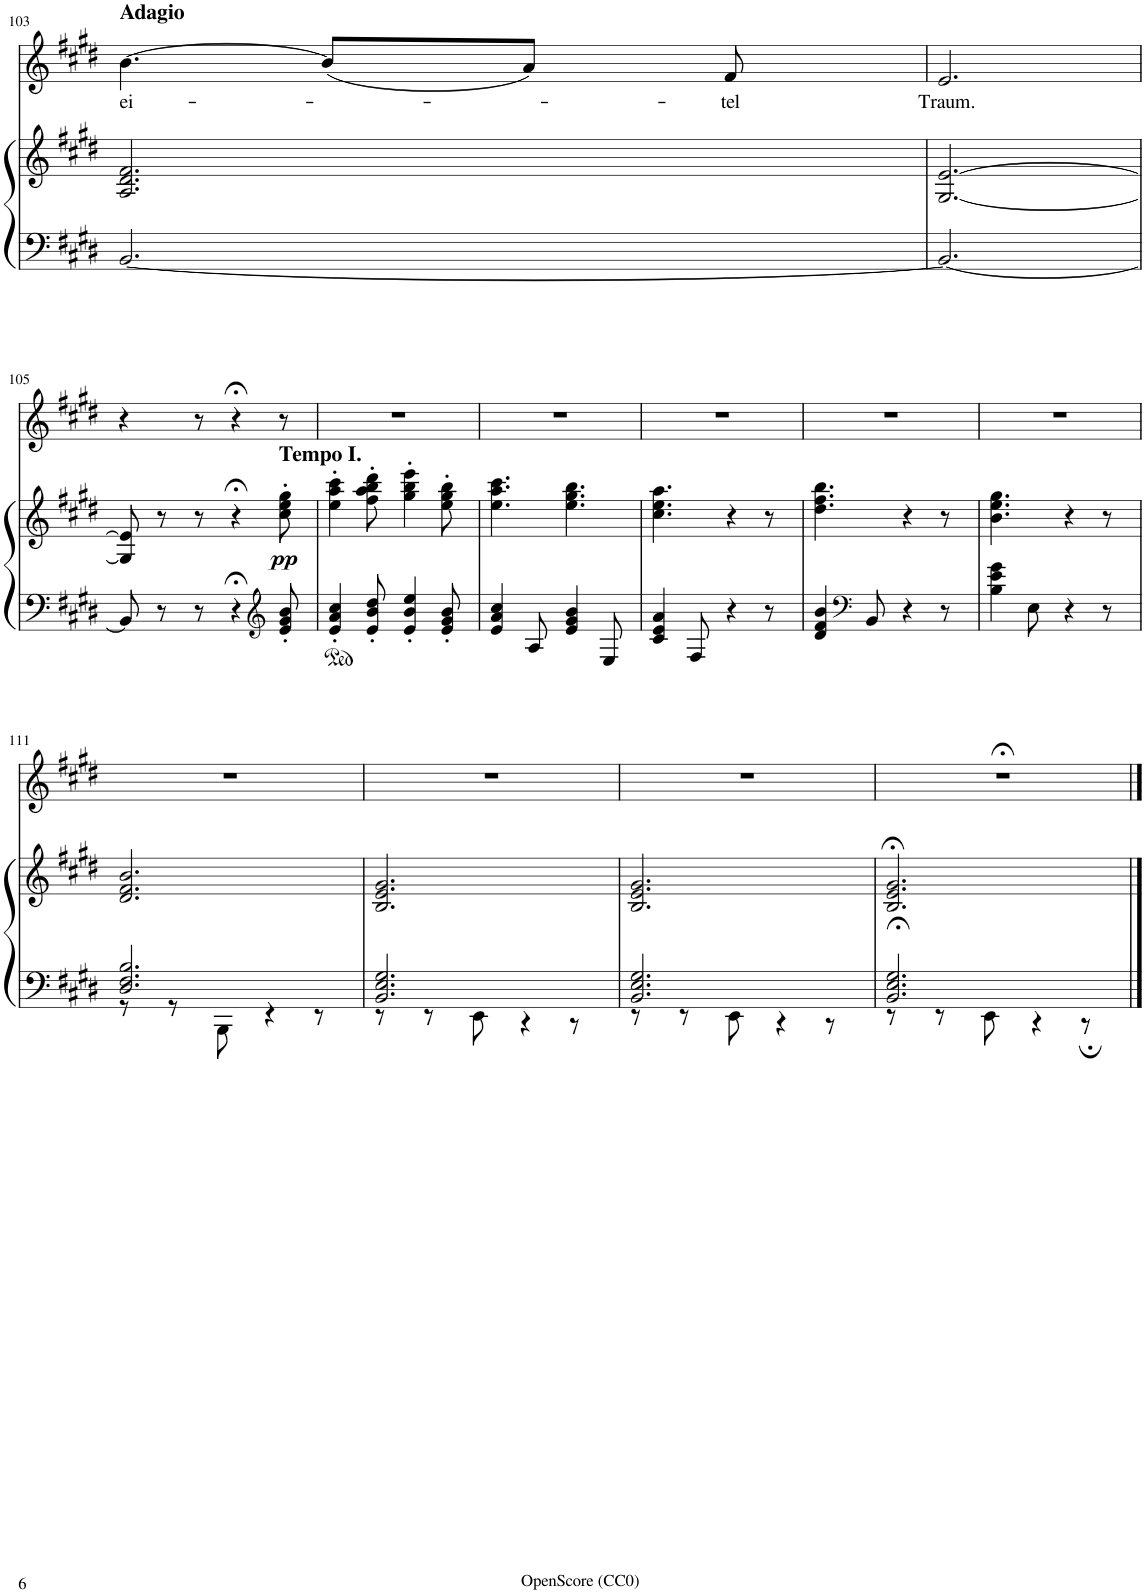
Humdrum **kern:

**kern	**kern	**dynam	**kern	**text
*part2	*part2	*part2	*part1	*part1
*staff3	*staff2	*staff2/3	*staff1	*staff1
*I"Piano	*	*	*I"Voice	*
*I'Pno	*	*	*	*
!!LO:PB:g=z
*clefF4	*clefG2	*	*clefG2	*
*k[f#c#g#d#]	*k[f#c#g#d#]	*	*k[f#c#g#d#]	*
*M6/8	*M6/8	*	*M6/8	*
=103	=103	=103	=103	=103
!	!	!	!LO:TX:a:B:t=Adagio	!
!	!	!	!	!LO:LY:b
[2.BB/	2.A/ 2.d#/ 2.f#/	.	[4.b\	ei-
.	.	.	(8b/L]	.
.	.	.	8a/J)	.
!	!	!	!	!LO:LY:b
.	.	.	8f#/	tel
=104	=104	=104	=104	=104
!	!	!	!	!LO:LY:b
2.BB/_	[2.G#/ [2.e/	.	2.e/	Traum.
!!LO:LB:g=z
=105	=105	=105	=105	=105
8BB/]	8G#/] 8e/]	.	4r	.
8r	8r	.	.	.
8r	8r	.	8r	.
4r;<	4r;<	.	4r;<	.
*clefG2	*	*	*	*
!	!	!	!LO:TX:b:B:t=Tempo I.	!
!	!	!LO:DY:b	!	!
8e/' 8g#/' 8b/'	8cc#\' 8ee\' 8gg#\'	pp	8r	.
=106	=106	=106	=106	=106
4e/' 4a/' 4cc#/'	4ee\' 4aa\' 4ccc#\'	.	2.r	.
8e/' 8b/' 8dd#/'	8ff#\' 8aa\' 8bb\' 8ddd#\'	.	.	.
4e/' 4b/' 4ee/'	4gg#\' 4bb\' 4eee\'	.	.	.
8e/' 8g#/' 8b/'	8ee\' 8gg#\' 8bb\'	.	.	.
=107	=107	=107	=107	=107
4e/ 4a/ 4cc#/	4.ee\ 4.aa\ 4.ccc#\	.	2.r	.
8A/	.	.	.	.
4e/ 4g#/ 4b/	4.ee\ 4.gg#\ 4.bb\	.	.	.
8E/	.	.	.	.
=108	=108	=108	=108	=108
4c#/ 4e/ 4a/	4.cc#\ 4.ee\ 4.aa\	.	2.r	.
8F#/	.	.	.	.
4r	4r	.	.	.
8r	8r	.	.	.
=109	=109	=109	=109	=109
4d#/ 4f#/ 4b/	4.dd#\ 4.ff#\ 4.bb\	.	2.r	.
*clefF4	*	*	*	*
8BB/	.	.	.	.
4r	4r	.	.	.
8r	8r	.	.	.
=110	=110	=110	=110	=110
4B\ 4e\ 4g#\	4.b\ 4.ee\ 4.gg#\	.	2.r	.
8E\	.	.	.	.
4r	4r	.	.	.
8r	8r	.	.	.
!!LO:LB:g=z
=111	=111	=111	=111	=111
*^	*	*	*	*
2.D#/ 2.F#/ 2.B/	8r	2.d#/ 2.f#/ 2.b/	.	2.r	.
.	8r	.	.	.	.
.	8BBB\	.	.	.	.
.	4r	.	.	.	.
.	8r	.	.	.	.
=112	=112	=112	=112	=112	=112
2.BB/ 2.E/ 2.G#/	8r	2.B/ 2.e/ 2.g#/	.	2.r	.
.	8r	.	.	.	.
.	8EE\	.	.	.	.
.	4r	.	.	.	.
.	8r	.	.	.	.
=113	=113	=113	=113	=113	=113
2.BB/ 2.E/ 2.G#/	8r	2.B/ 2.e/ 2.g#/	.	2.r	.
.	8r	.	.	.	.
.	8EE\	.	.	.	.
.	4r	.	.	.	.
.	8r	.	.	.	.
=114	=114	=114	=114	=114	=114
2.BB/;< 2.E/;< 2.G#/;<	8r	2.B/;< 2.e/;< 2.g#/;<	.	2.r;<	.
.	8r	.	.	.	.
.	8EE\	.	.	.	.
.	4r	.	.	.	.
.	8r;	.	.	.	.
*v	*v	*	*	*	*
==	==	==	==	==
*-	*-	*-	*-	*-
